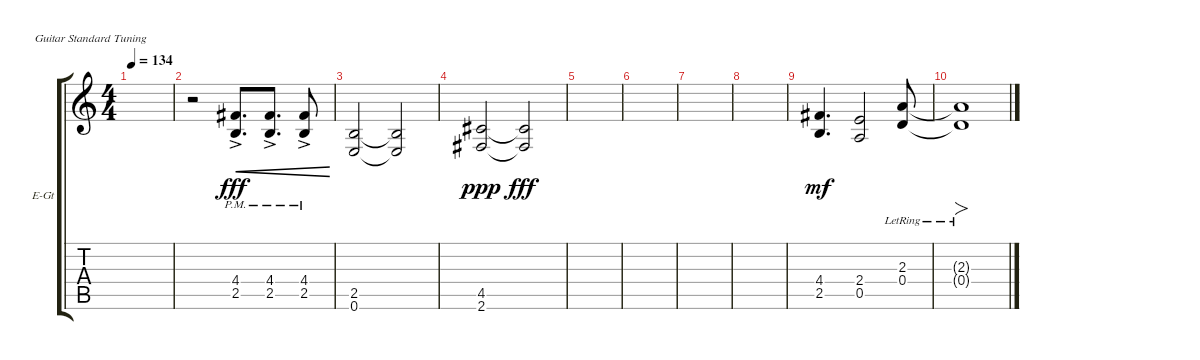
\defaultSystemsLayout 4
\bracketExtendMode groupsimilarinstruments
\firstSystemTrackNameOrientation horizontal
\otherSystemsTrackNameOrientation horizontal
\track ("Дисторшн" "E-Gt") {instrument overdrivenguitar}
\staff {score tabs}
\tuning (E4 B3 G3 D3 A2 E2)
\ts (4 4)
\tempo 134
\clef g2
\scale
0.333333
\ks c
|
\scale
0.333333 r.2 (2.5{ac pm} 4.4{ac pm}).8{d cre dy fff} (2.5{ac pm} 4.4{ac pm}).8{d cre} (2.5{ac pm} 4.4{ac pm}).8{cre} |
\scale
0.333333 (0.6 2.5).2 (0.6{t} 2.5{t}).2 |
\scale
0.333333 (2.6 4.5).2{dy ppp} (2.6{t} 4.5{t}).2{dy fff} |
\scale
0.333333 |
\scale
0.333333 |
\scale
0.333333 |
\scale
0.333333 |
\scale
0.333333 (2.5 4.4).4{d dy mf} (0.5 2.4).2 (0.4{lr} 2.3{lr}).8 |
\scale
0.333333 (0.4{lr t} 2.3{lr t}).1{fo} |
\scale
0.333333 |
\scale
0.333333 |
\scale
0.333333 |
\scale
0.333333 |
\scale
0.333333 |
\scale
0.333333
